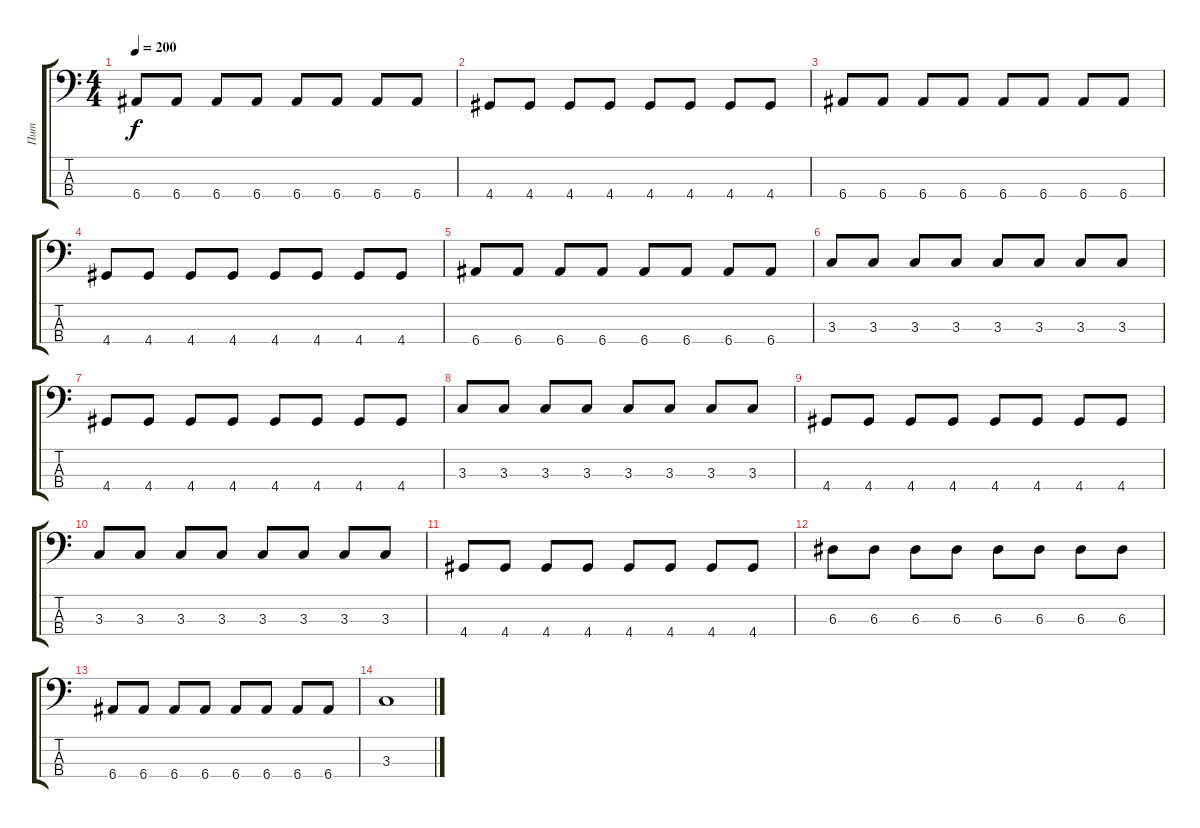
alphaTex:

\track ("Пит" "Пит") {instrument electricbassfinger}
\staff {score tabs}
\tuning (G2 D2 A1 E1) {hide}
\ts (4 4)
\tempo 200
\clef f4
\ks c
6.4.8{dy f} 6.4.8 6.4.8 6.4.8 6.4.8 6.4.8 6.4.8 6.4.8 |
4.4.8 4.4.8 4.4.8 4.4.8 4.4.8 4.4.8 4.4.8 4.4.8 |
6.4.8 6.4.8 6.4.8 6.4.8 6.4.8 6.4.8 6.4.8 6.4.8 |
4.4.8 4.4.8 4.4.8 4.4.8 4.4.8 4.4.8 4.4.8 4.4.8 |
6.4.8 6.4.8 6.4.8 6.4.8 6.4.8 6.4.8 6.4.8 6.4.8 |
3.3.8 3.3.8 3.3.8 3.3.8 3.3.8 3.3.8 3.3.8 3.3.8 |
4.4.8 4.4.8 4.4.8 4.4.8 4.4.8 4.4.8 4.4.8 4.4.8 |
3.3.8 3.3.8 3.3.8 3.3.8 3.3.8 3.3.8 3.3.8 3.3.8 |
4.4.8 4.4.8 4.4.8 4.4.8 4.4.8 4.4.8 4.4.8 4.4.8 |
3.3.8 3.3.8 3.3.8 3.3.8 3.3.8 3.3.8 3.3.8 3.3.8 |
4.4.8 4.4.8 4.4.8 4.4.8 4.4.8 4.4.8 4.4.8 4.4.8 |
6.3.8 6.3.8 6.3.8 6.3.8 6.3.8 6.3.8 6.3.8 6.3.8 |
6.4.8 6.4.8 6.4.8 6.4.8 6.4.8 6.4.8 6.4.8 6.4.8 |
3.3.1
